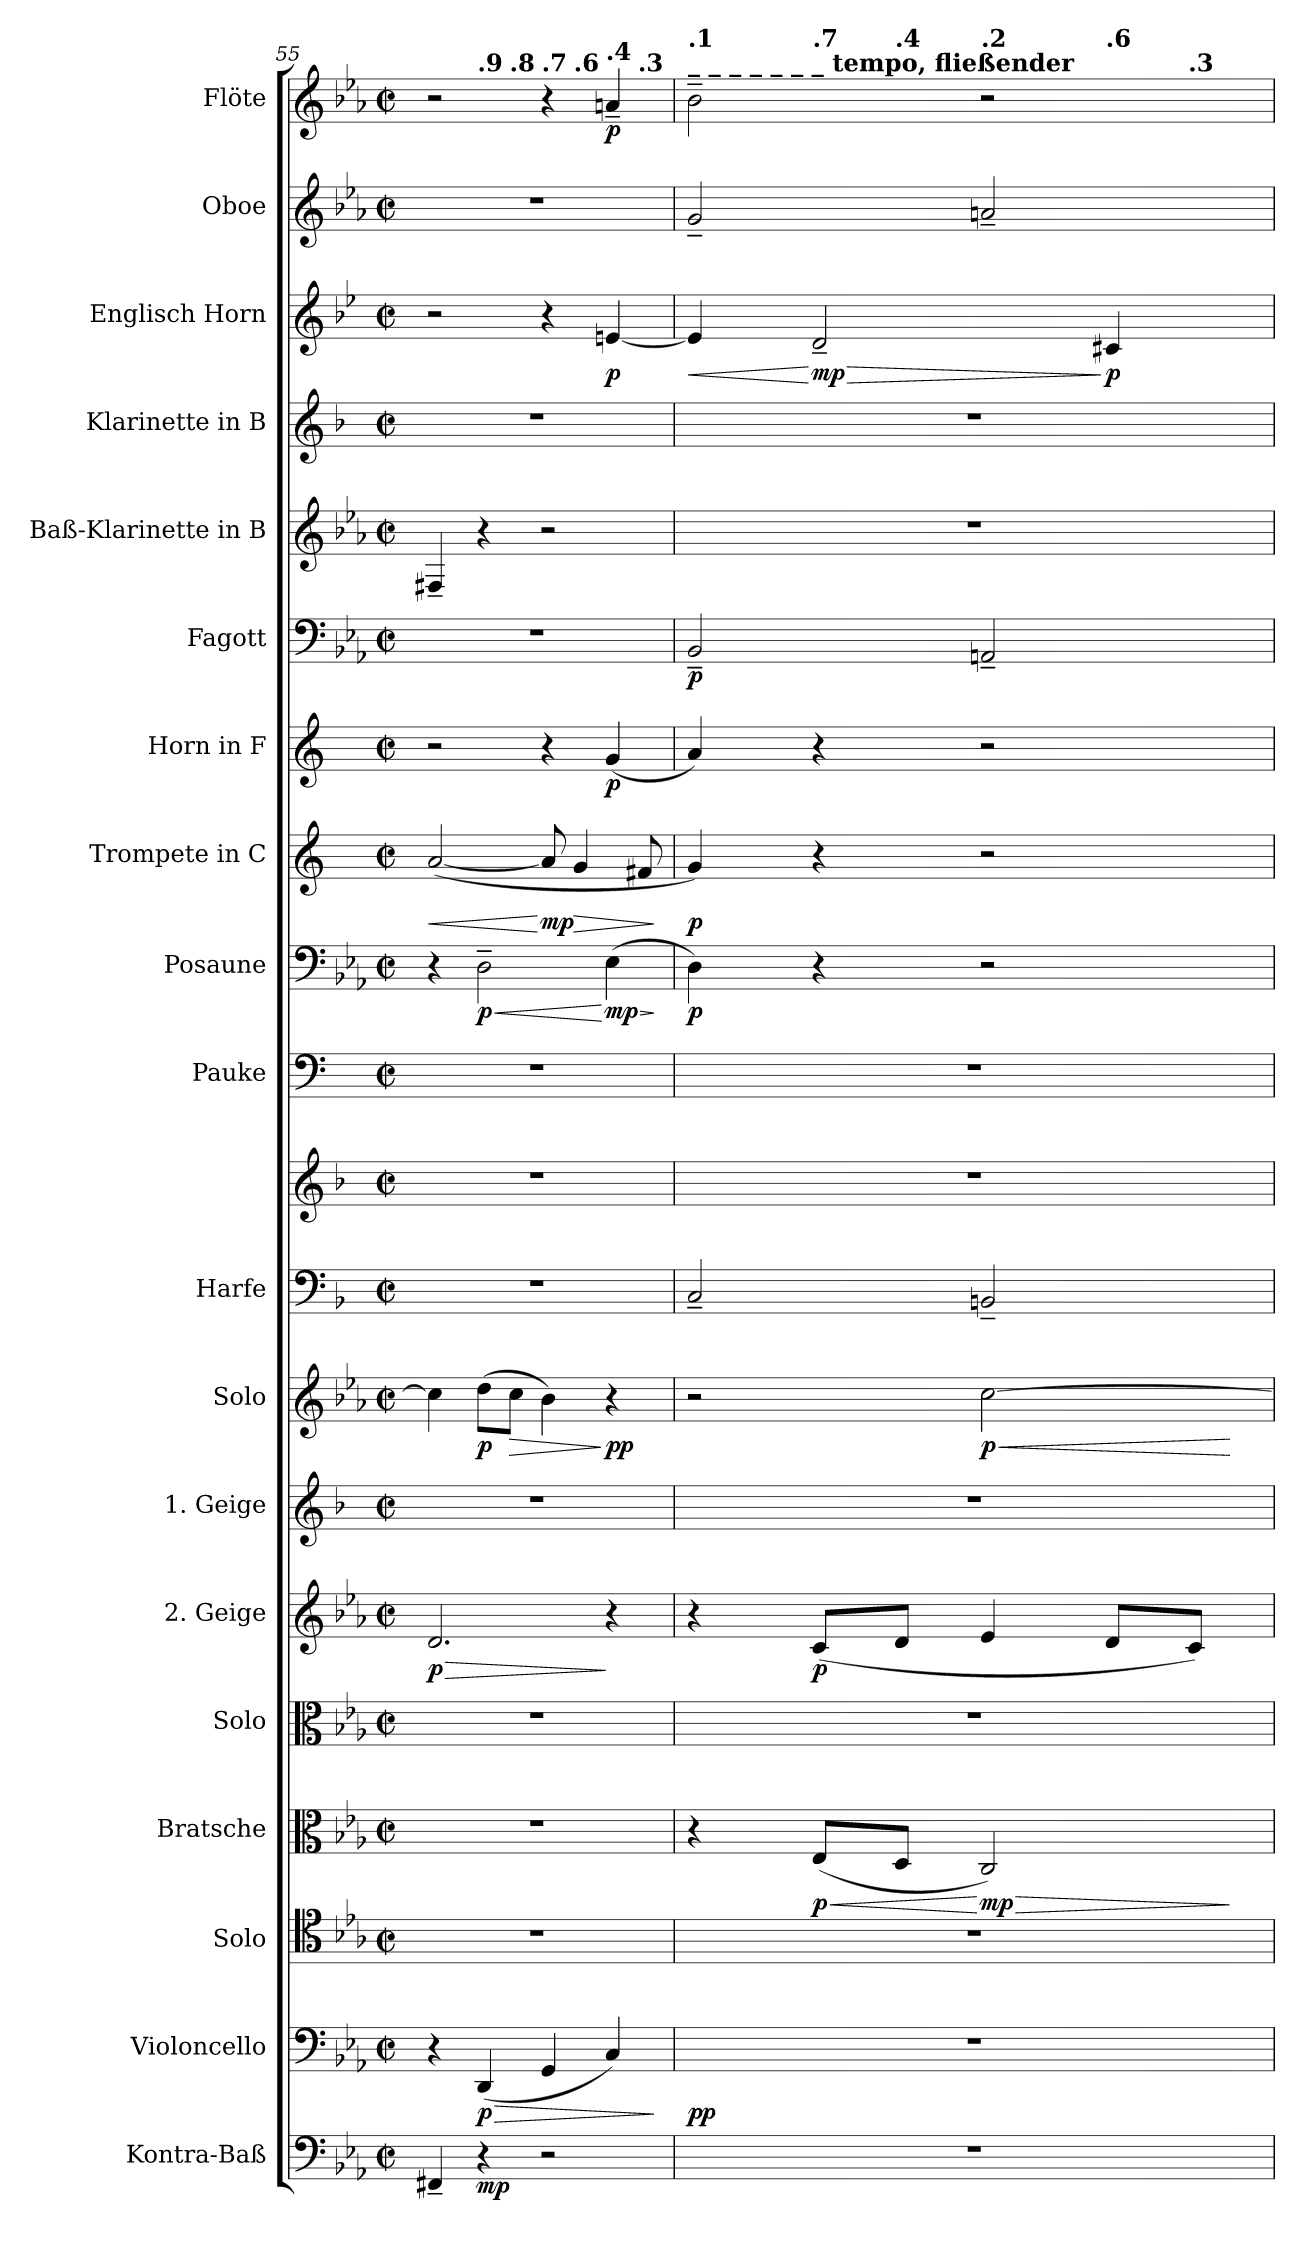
**kern	**dynam	**kern	**dynam	**kern	**kern	**dynam	**kern	**kern	**dynam	**kern	**kern	**dynam	**kern	**kern	**kern	**kern	**dynam	**kern	**dynam	**kern	**dynam	**kern	**dynam	**kern	**kern	**kern	**dynam	**kern	**kern	**dynam
*part19	*part19	*part18	*part18	*part17	*part16	*part16	*part15	*part14	*part14	*part13	*part12	*part12	*part11	*part11	*part10	*part9	*part9	*part8	*part8	*part7	*part7	*part6	*part6	*part5	*part4	*part3	*part3	*part2	*part1	*part1
*staff20	*staff20	*staff19	*staff19	*staff18	*staff17	*staff17	*staff16	*staff15	*staff15	*staff14	*staff13	*staff13	*staff12	*staff11	*staff10	*staff9	*staff9	*staff8	*staff8	*staff7	*staff7	*staff6	*staff6	*staff5	*staff4	*staff3	*staff3	*staff2	*staff1	*staff1
*I"Kontra-Baß	*	*I"Violoncello	*	*I"Solo	*I"Bratsche	*	*I"Solo	*I"2. Geige	*	*I"1. Geige	*I"Solo	*	*I"Harfe	*	*I"Pauke	*I"Posaune	*	*I"Trompete in C	*	*I"Horn in F	*	*I"Fagott	*	*I"Baß-Klarinette in B	*I"Klarinette in B	*I"Englisch Horn	*	*I"Oboe	*I"Flöte	*
*	*	*I'Vlc.	*	*I'Solo	*I'Br.	*	*I'Solo	*I'2. Gg	*	*I'1. Gg.	*I'Solo	*	*I'Hrf.	*	*I'Pk.	*I'Pos.	*	*I'Trp.	*	*I'Hr. F	*	*I'Fg.	*	*	*I'Kl. B	*I'E. H.	*	*I'Ob.	*I'Fl.	*
*clefF4	*	*clefF4	*	*clefC4	*clefC3	*	*clefC3	*clefG2	*	*clefG2	*clefG2	*	*clefF4	*clefG2	*clefF4	*clefF4	*	*clefG2	*	*clefG2	*	*clefF4	*	*clefG2	*clefG2	*clefG2	*	*clefG2	*clefG2	*
*ITrd7c12	*	*	*	*	*	*	*	*	*	*ITrd1c2	*	*	*ITrd1c2	*ITrd1c2	*	*	*	*	*	*ITrd4c7	*	*	*	*ITrd8c14	*ITrd1c2	*ITrd4c7	*	*	*	*
*k[b-e-a-]	*	*k[b-e-a-]	*	*k[b-e-a-]	*k[b-e-a-]	*	*k[b-e-a-]	*k[b-e-a-]	*	*k[b-e-a-]	*k[b-e-a-]	*	*k[b-e-a-]	*k[b-e-a-]	*k[]	*k[b-e-a-]	*	*k[]	*	*k[b-]	*	*k[b-e-a-]	*	*k[b-e-a-]	*k[b-e-a-]	*k[b-e-a-]	*	*k[b-e-a-]	*k[b-e-a-]	*
*M2/2	*	*M2/2	*	*M2/2	*M2/2	*	*M2/2	*M2/2	*	*M2/2	*M2/2	*	*M2/2	*M2/2	*M2/2	*M2/2	*	*M2/2	*	*M2/2	*	*M2/2	*	*M2/2	*M2/2	*M2/2	*	*M2/2	*M2/2	*
*met(c|)	*	*met(c|)	*	*met(c|)	*met(c|)	*	*met(c|)	*met(c|)	*	*met(c|)	*met(c|)	*	*met(c|)	*met(c|)	*met(c|)	*met(c|)	*	*met(c|)	*	*met(c|)	*	*met(c|)	*	*met(c|)	*met(c|)	*met(c|)	*	*met(c|)	*met(c|)	*
*MM120	*	*MM120	*	*MM120	*MM120	*	*MM120	*MM120	*	*MM120	*MM120	*	*MM120	*MM120	*MM120	*MM120	*	*MM120	*	*MM120	*	*MM120	*	*MM120	*MM120	*MM120	*	*MM120	*MM120	*
=55	=55	=55	=55	=55	=55	=55	=55	=55	=55	=55	=55	=55	=55	=55	=55	=55	=55	=55	=55	=55	=55	=55	=55	=55	=55	=55	=55	=55	=55	=55
!	!	!	!	!	!	!	!	!	!	!	!	!	!	!	!	!	!	!	!	!	!	!	!	!	!	!	!	!	!LO:TX:B:t=poco rit.     _     _     _     _	!
!	!	!	!	!	!	!	!	!	!LO:HP:b	!	!	!	!	!	!	!	!	!	!LO:HP:b	!	!	!	!	!	!	!	!	!	!	!
!	!	!	!	!	!	!	!	!	!LO:DY:n=1:b	!	!	!	!	!	!	!	!	!	!	!	!	!	!	!	!	!	!	!	!	!
*	*	*	*	*	*	*	*	*	*	*	*	*	*	*	*	*	*	*	*	*	*	*	*	*	*	*	*	*	*^	*
*	*	*	*	*	*	*	*	*	*	*	*	*	*	*	*	*	*	*	*	*	*	*	*	*	*	*	*	*	*	*^	*
*	*	*	*	*	*	*	*	*	*	*	*	*	*	*	*	*	*	*	*	*	*	*	*	*	*	*	*	*	*	*	*^	*
4FFF#X~/	.	4r	.	1r	1r	.	1r	2.d/	> p	1r	4cc\]	.	1r	1r	1r	4r	.	(<[2a/	<	2r	.	1r	.	4FF#X~/	1r	2r	.	1r	2r	4ryy	4.ryy	2ryy	.
*	*	*	*	*	*	*	*	*	*	*	*	*	*	*	*	*	*	*	*	*	*	*	*	*	*	*	*	*	*MM118	*	*	*	*
!	!	!	!	!	!	!	!	!	!	!	!	!	!	!	!	!	!	!	!	!	!	!	!	!	!	!	!	!	!	!LO:TX:a:B:t=.9	!	!	!
!	!LO:DY:b	!	!LO:HP:b	!	!	!	!	!	!	!	!	!	!	!	!	!	!LO:HP:b	!	!	!	!	!	!	!	!	!	!	!	!	!	!	!	!
!	!	!	!LO:DY:n=1:b	!	!	!	!	!	!	!	!	!LO:DY:b	!	!	!	!	!LO:DY:n=1:b	!	!	!	!	!	!	!	!	!	!	!	!	!	!	!	!
4r	mp	(<4DD/	> p	.	.	.	.	.	.	.	(>8dd\L	p	.	.	.	2D~\	< p	.	.	.	.	.	.	4r	.	.	.	.	.	2.ryy	.	.	.
*	*	*	*	*	*	*	*	*	*	*	*	*	*	*	*	*	*	*	*	*	*	*	*	*	*	*	*	*	*MM118	*	*	*	*
!	!	!	!	!	!	!	!	!	!	!	!	!	!	!	!	!	!	!	!	!	!	!	!	!	!	!	!	!	!	!	!LO:TX:a:B:t=.8	!	!
!	!	!	!	!	!	!	!	!	!	!	!	!LO:HP:b	!	!	!	!	!	!	!	!	!	!	!	!	!	!	!	!	!	!	!	!	!
.	.	.	.	.	.	.	.	.	.	.	8cc\J	>	.	.	.	.	.	.	.	.	.	.	.	.	.	.	.	.	.	.	2ryy	.	.
*	*	*	*	*	*	*	*	*	*	*	*	*	*	*	*	*	*	*	*	*	*	*	*	*	*	*	*	*	*MM118	*	*	*	*
!	!	!	!	!	!	!	!	!	!	!	!	!	!	!	!	!	!	!	!	!	!	!	!	!	!	!	!	!	!LO:TX:a:B:t=.7	!	!	!	!
!	!	!	!	!	!	!	!	!	!	!	!	!	!	!	!	!	!	!	!LO:DY:n=1:b	!	!	!	!	!	!	!	!	!	!	!	!	!	!
2r	.	4GG/	.	.	.	.	.	.	.	.	4b-\)	.	.	.	.	.	.	8a/]	[ mp	4r	.	.	.	2r	.	4r	.	.	4r	.	.	8ryy	.
*	*	*	*	*	*	*	*	*	*	*	*	*	*	*	*	*	*	*	*	*	*	*	*	*	*	*	*	*	*MM118	*	*	*	*
!	!	!	!	!	!	!	!	!	!	!	!	!	!	!	!	!	!	!	!	!	!	!	!	!	!	!	!	!	!	!	!	!LO:TX:a:B:t=.6	!
!	!	!	!	!	!	!	!	!	!	!	!	!	!	!	!	!	!	!	!LO:HP:b	!	!	!	!	!	!	!	!	!	!	!	!	!	!
.	.	.	.	.	.	.	.	.	.	.	.	.	.	.	.	.	.	4g/	>	.	.	.	.	.	.	.	.	.	.	.	.	4.ryy	.
*	*	*	*	*	*	*	*	*	*	*	*	*	*	*	*	*	*	*	*	*	*	*	*	*	*	*	*	*	*MM118	*	*	*	*
!	!	!	!	!	!	!	!	!	!	!	!	!	!	!	!	!	!	!	!	!	!	!	!	!	!	!	!	!	!LO:TX:a:B:t=.4	!	!	!	!
!	!	!	!	!	!	!	!	!	!	!	!	!LO:DY:n=1:b	!	!	!	!	!LO:HP:n=1:b	!	!	!	!	!	!	!	!	!	!	!	!	!	!	!	!
!	!	!	!	!	!	!	!	!	!	!	!	!	!	!	!	!	!LO:DY:n=2:b	!	!	!	!LO:DY:b	!	!	!	!	!	!LO:DY:b	!	!	!	!	!	!LO:DY:b
.	.	4C/)	.	.	.	.	.	4r	]	.	4r	] pp	.	.	.	(>4E-\	[ > mp	.	.	(<4c/	p	.	.	.	.	[4An/	p	.	4an~/	.	.	.	p
*	*	*	*	*	*	*	*	*	*	*	*	*	*	*	*	*	*	*	*	*	*	*	*	*	*	*	*	*	*MM118	*	*	*	*
!	!	!	!	!	!	!	!	!	!	!	!	!	!	!	!	!	!	!	!	!	!	!	!	!	!	!	!	!	!	!	!LO:TX:a:B:t=.3	!	!
.	.	.	.	.	.	.	.	.	.	.	.	.	.	.	.	.	.	8f#X/	.	.	.	.	.	.	.	.	.	.	.	.	8ryy	.	.
.	.	.	]	.	.	.	.	.	.	.	.	.	.	.	.	.	]	.	]	.	.	.	.	.	.	.	.	.	.	.	.	.	.
!!LO:PB:g=z	!!	!!	!!
=56	=56	=56	=56	=56	=56	=56	=56	=56	=56	=56	=56	=56	=56	=56	=56	=56	=56	=56	=56	=56	=56	=56	=56	=56	=56	=56	=56	=56	=56	=56	=56	=56	=56
*	*	*	*	*	*	*	*	*	*	*	*	*	*	*	*	*	*	*	*	*	*	*	*	*	*	*	*	*	*MM118	*	*	*	*
!	!	!	!	!	!	!	!	!	!	!	!	!	!	!	!	!	!	!	!	!	!	!	!	!	!	!	!	!	!LO:TX:a:B:t=_     _     _     _     _     _     _      tempo, fließender	!	!	!	!
!	!	!	!	!	!	!	!	!	!	!	!	!	!	!	!	!	!	!	!	!	!	!	!	!	!	!	!	!	!LO:TX:a:B:t=.1	!	!	!	!
!	!	!	!LO:DY:b	!	!	!	!	!	!	!	!	!	!	!	!	!	!LO:DY:b	!	!LO:DY:b	!	!	!	!LO:DY:b	!	!	!	!LO:HP:b	!	!	!	!	!	!
1r	.	1r	pp	1r	4r	.	1r	4r	.	1r	2r	.	2BB-~/	1r	1r	4D\)	p	4g/)	p	4d/)	.	2BB-~/	p	1r	1r	4A/]	<	2g~/	2b-~\	4ryy	4.ryy	2.ryy	.
*	*	*	*	*	*	*	*	*	*	*	*	*	*	*	*	*	*	*	*	*	*	*	*	*	*	*	*	*	*MM116	*	*	*	*
!	!	!	!	!	!	!	!	!	!	!	!	!	!	!	!	!	!	!	!	!	!	!	!	!	!	!	!	!	!	!LO:TX:a:B:t=.7	!	!	!
!	!	!	!	!	!	!LO:HP:b	!	!	!	!	!	!	!	!	!	!	!	!	!	!	!	!	!	!	!	!	!LO:HP:n=1:b	!	!	!	!	!	!
!	!	!	!	!	!	!LO:DY:n=1:b	!	!	!LO:DY:b	!	!	!	!	!	!	!	!	!	!	!	!	!	!	!	!	!	!LO:DY:n=1:b	!	!	!	!	!	!
.	.	.	.	.	(<8E-/L	< p	.	(<8c/L	p	.	.	.	.	.	.	4r	.	4r	.	4r	.	.	.	.	.	2G~/	[ > mp	.	.	2.ryy	.	.	.
*	*	*	*	*	*	*	*	*	*	*	*	*	*	*	*	*	*	*	*	*	*	*	*	*	*	*	*	*	*MM116	*	*	*	*
!	!	!	!	!	!	!	!	!	!	!	!	!	!	!	!	!	!	!	!	!	!	!	!	!	!	!	!	!	!	!	!LO:TX:a:B:t=.4	!	!
.	.	.	.	.	8D/J	.	.	8d/J	.	.	.	.	.	.	.	.	.	.	.	.	.	.	.	.	.	.	.	.	.	.	2ryy	.	.
*	*	*	*	*	*	*	*	*	*	*	*	*	*	*	*	*	*	*	*	*	*	*	*	*	*	*	*	*	*MM116	*	*	*	*
!	!	!	!	!	!	!	!	!	!	!	!	!	!	!	!	!	!	!	!	!	!	!	!	!	!	!	!	!	!LO:TX:a:B:t=.2	!	!	!	!
!	!	!	!	!	!	!LO:HP:n=1:b	!	!	!	!	!	!LO:HP:b	!	!	!	!	!	!	!	!	!	!	!	!	!	!	!	!	!	!	!	!	!
!	!	!	!	!	!	!LO:DY:n=2:b	!	!	!	!	!	!LO:DY:n=1:b	!	!	!	!	!	!	!	!	!	!	!	!	!	!	!	!	!	!	!	!	!
.	.	.	.	.	2C/)	[ > mp	.	4e-/	.	.	[2cc\	< p	2AAn~/	.	.	2r	.	2r	.	2r	.	2AAn~/	.	.	.	.	.	2an~/	2r	.	.	.	.
*	*	*	*	*	*	*	*	*	*	*	*	*	*	*	*	*	*	*	*	*	*	*	*	*	*	*	*	*	*MM114	*	*	*	*
!	!	!	!	!	!	!	!	!	!	!	!	!	!	!	!	!	!	!	!	!	!	!	!	!	!	!	!	!	!	!	!	!LO:TX:a:B:t=.6	!
!	!	!	!	!	!	!	!	!	!	!	!	!	!	!	!	!	!	!	!	!	!	!	!	!	!	!	!LO:DY:n=2:b	!	!	!	!	!	!
.	.	.	.	.	.	.	.	8d/L	.	.	.	.	.	.	.	.	.	.	.	.	.	.	.	.	.	4F#X/	] p	.	.	.	.	4ryy	.
*	*	*	*	*	*	*	*	*	*	*	*	*	*	*	*	*	*	*	*	*	*	*	*	*	*	*	*	*	*MM114	*	*	*	*
!	!	!	!	!	!	!	!	!	!	!	!	!	!	!	!	!	!	!	!	!	!	!	!	!	!	!	!	!	!	!	!LO:TX:a:B:t=.3	!	!
.	.	.	.	.	.	.	.	8c/J)	.	.	.	.	.	.	.	.	.	.	.	.	.	.	.	.	.	.	.	.	.	.	8ryy	.	.
.	.	.	.	.	.	]	.	.	.	.	.	[	.	.	.	.	.	.	.	.	.	.	.	.	.	.	.	.	.	.	.	.	.
*	*	*	*	*	*	*	*	*	*	*	*	*	*	*	*	*	*	*	*	*	*	*	*	*	*	*	*	*	*v	*v	*v	*v	*
=	=	=	=	=	=	=	=	=	=	=	=	=	=	=	=	=	=	=	=	=	=	=	=	=	=	=	=	=	=	=
*-	*-	*-	*-	*-	*-	*-	*-	*-	*-	*-	*-	*-	*-	*-	*-	*-	*-	*-	*-	*-	*-	*-	*-	*-	*-	*-	*-	*-	*-	*-
